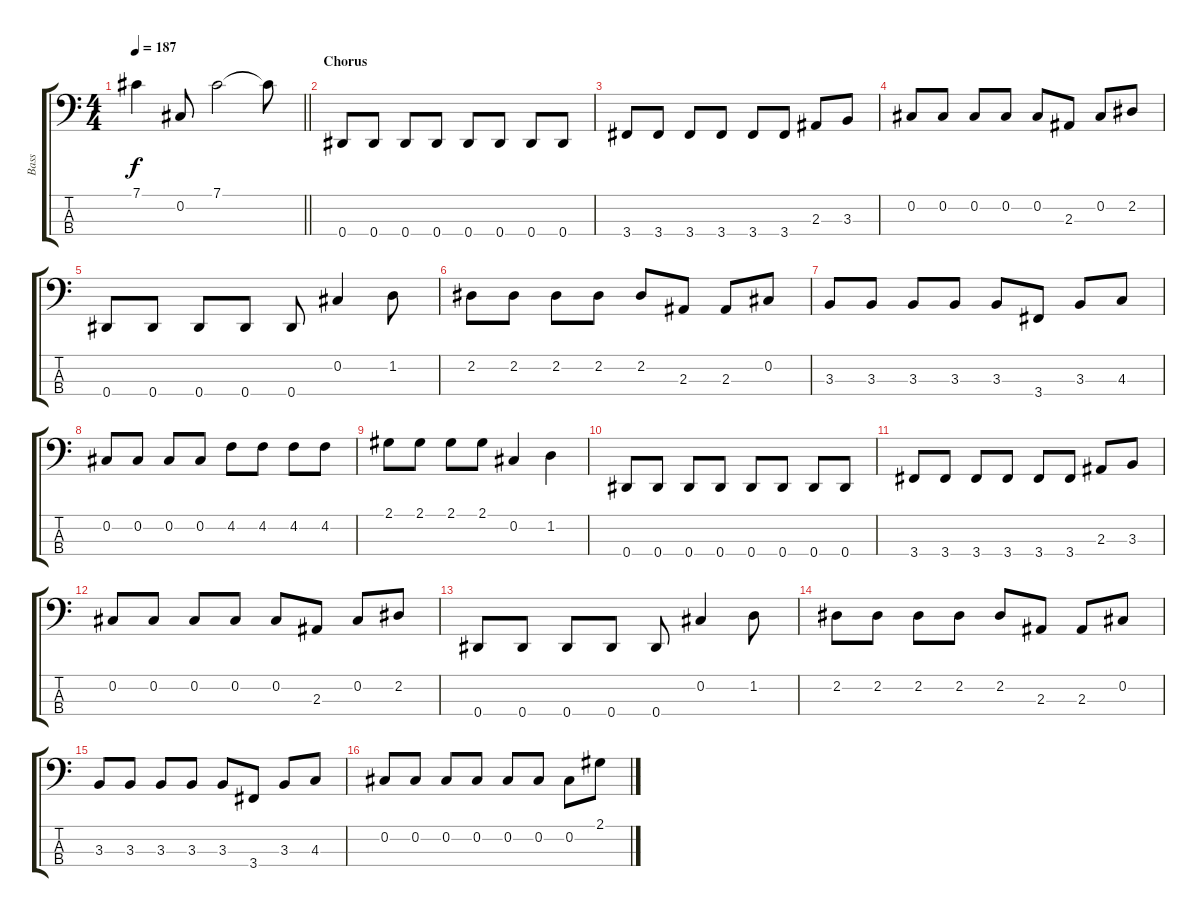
\track ("Bass" "Bass") {instrument electricbassfinger}
\staff {score tabs}
\tuning (Gb2 Db2 Ab1 Eb1) {hide}
\ts (4 4)
\tempo 187
\clef f4
\barLineRight lightlight
\ks c
7.1.4{dy f} 0.2.8 7.1.2 7.1{t}.8 |
\section ("" "Chorus")
0.4.8 0.4.8 0.4.8 0.4.8 0.4.8 0.4.8 0.4.8 0.4.8 |
3.4.8 3.4.8 3.4.8 3.4.8 3.4.8 3.4.8 2.3.8 3.3.8 |
0.2.8 0.2.8 0.2.8 0.2.8 0.2.8 2.3.8 0.2.8 2.2.8 |
0.4.8 0.4.8 0.4.8 0.4.8 0.4.8 0.2.4 1.2.8 |
2.2.8 2.2.8 2.2.8 2.2.8 2.2.8 2.3.8 2.3.8 0.2.8 |
3.3.8 3.3.8 3.3.8 3.3.8 3.3.8 3.4.8 3.3.8 4.3.8 |
0.2.8 0.2.8 0.2.8 0.2.8 4.2.8 4.2.8 4.2.8 4.2.8 |
2.1.8 2.1.8 2.1.8 2.1.8 0.2.4 1.2.4 |
0.4.8 0.4.8 0.4.8 0.4.8 0.4.8 0.4.8 0.4.8 0.4.8 |
3.4.8 3.4.8 3.4.8 3.4.8 3.4.8 3.4.8 2.3.8 3.3.8 |
0.2.8 0.2.8 0.2.8 0.2.8 0.2.8 2.3.8 0.2.8 2.2.8 |
0.4.8 0.4.8 0.4.8 0.4.8 0.4.8 0.2.4 1.2.8 |
2.2.8 2.2.8 2.2.8 2.2.8 2.2.8 2.3.8 2.3.8 0.2.8 |
3.3.8 3.3.8 3.3.8 3.3.8 3.3.8 3.4.8 3.3.8 4.3.8 |
0.2.8 0.2.8 0.2.8 0.2.8 0.2.8 0.2.8 0.2.8 2.1.8
